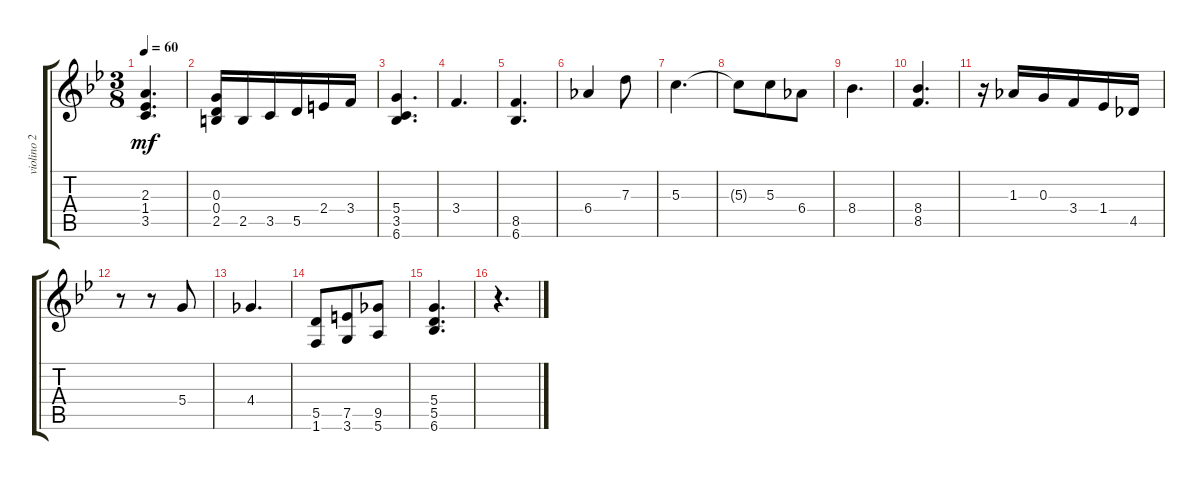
\track ("violino 2" "violino 2") {instrument distortionguitar}
\staff {score tabs}
\tuning (E4 B3 G3 D3 A2 E2) {hide}
\ts (3 8)
\tempo 60
\clef g2
\ks bb
(2.3 1.4 3.5).4{d dy mf} |
(0.3 0.4 2.5).16 2.5.16 3.5.16 5.5.16 2.4.16 3.4.16 |
(5.4 3.5 6.6).4{d} |
3.4.4{d} |
(8.5 6.6).4{d} |
6.4.4 7.3.8 |
5.3.4{d} |
5.3{t}.8 5.3.8 6.4.8 |
8.4.4{d} |
(8.4 8.5).4{d} |
r.16 1.3.16 0.3.16 3.4.16 1.4.16 4.5.16 |
r.8 r.8 5.4.8 |
4.4.4{d} |
(5.5 1.6).8 (7.5 3.6).8 (9.5 5.6).8 |
(5.4 5.5 6.6).4{d} |
r.4{d}
